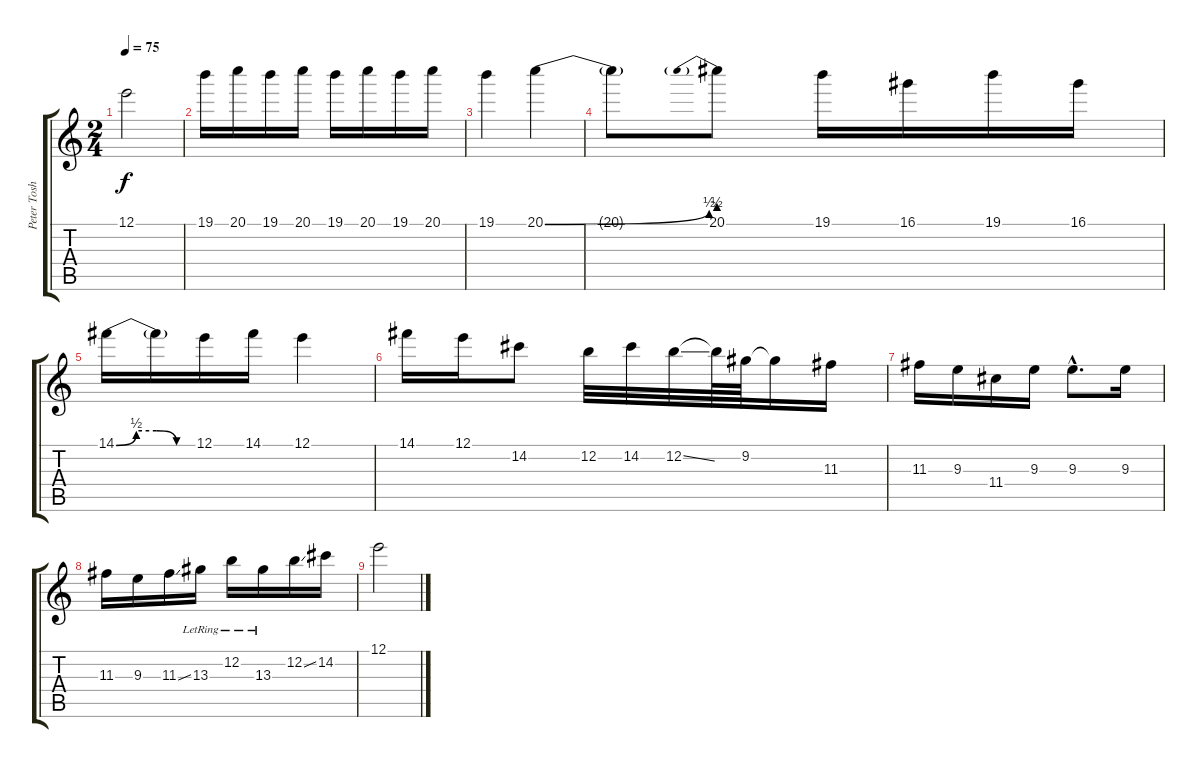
\track ("Peter Tosh" "Peter Tosh") {instrument electricguitarjazz}
\staff {score tabs}
\tuning (E4 B3 G3 D3 A2 E2) {hide}
\ts (2 4)
\tempo 75
\clef g2
\ks c
12.1.2{dy f} |
19.1.16 20.1.16 19.1.16 20.1.16 19.1.16 20.1.16 19.1.16 20.1.16 |
19.1.4 20.1{be (bend 0 0 60 2)}.4 |
20.1{t}.8 20.1{be (prebend 0 2 60 2)}.8 19.1.16 16.1.16 19.1.16 16.1.16 |
14.1{be (custom 0 0 15 2 30 2 45 0 60 0)}.16 14.1{t}.16 12.1.16 14.1.16 12.1.4 |
14.1.16 12.1.16 14.2.8 12.2.32 14.2.32 12.2{ss}.32 12.2{t}.64 9.2.64 9.2{t}.16 11.3.16 |
11.3.16 9.3.16 11.4.16 9.3.16 9.3{hac}.8{d} 9.3.16 |
11.3.16 9.3.16 11.3{ss}.16 13.3{lr}.16 12.2{lr}.16 13.3{lr}.16 12.2{ss}.16 14.2.16 |
12.1.2
